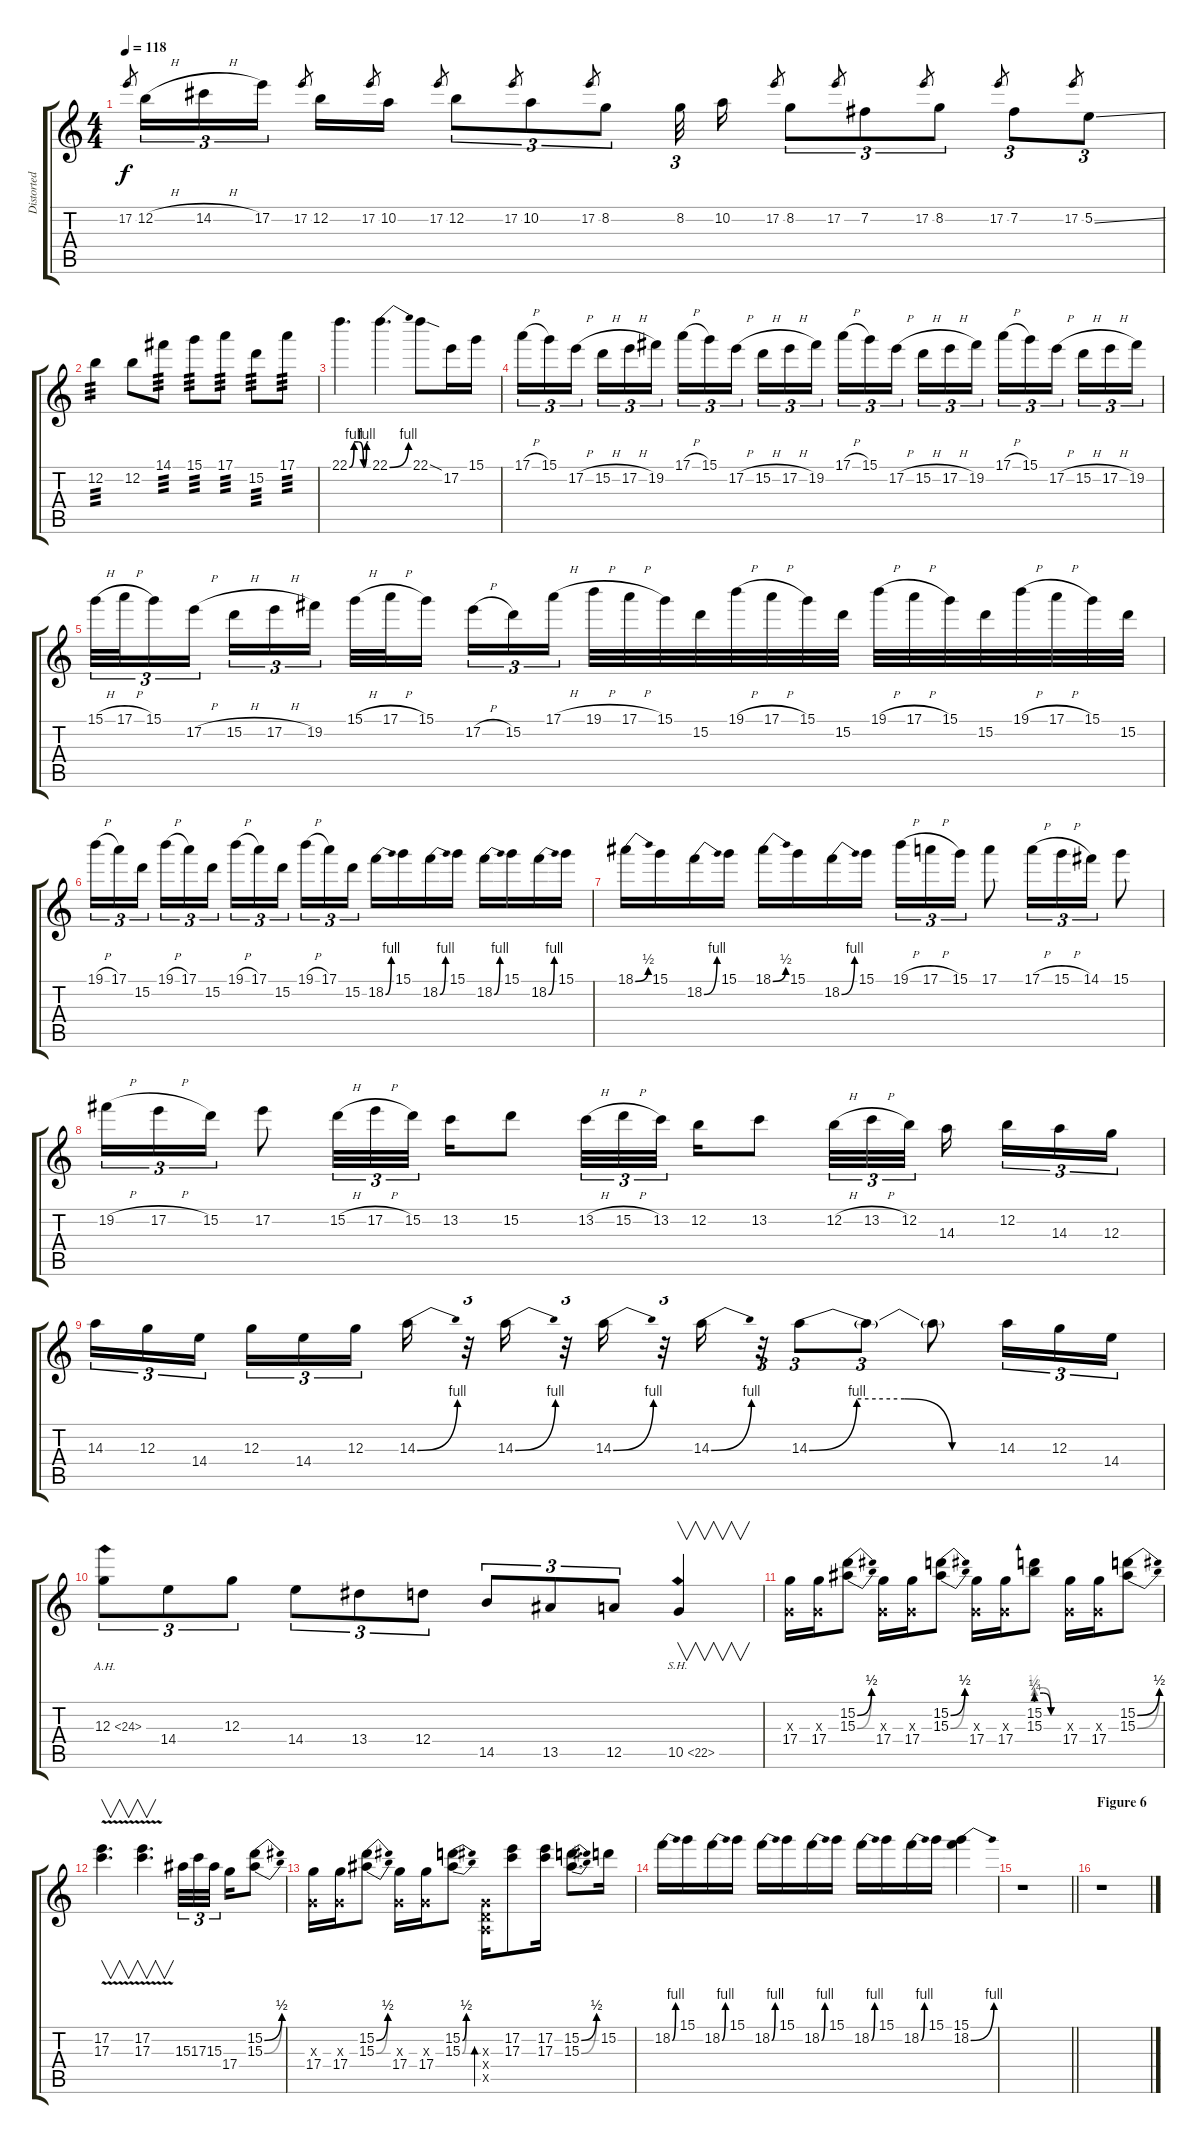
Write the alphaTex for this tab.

\track ("Distorted Solo Guitar \"Kirk Hammet\"" "Distorted ") {instrument distortionguitar}
\staff {score tabs}
\tuning (E4 B3 G3 D3 A2 E2) {hide}
\ts (4 4)
\tempo 118
\clef g2
\ks c
17.2.8{gr dy f} 12.2{h}.16{tu (3 2)} 14.2{h}.16{tu (3 2)} 17.2.16{tu (3 2)} 17.2.8{gr beam splitsecondary} 12.2.16 17.2.8{gr} 10.2.16 17.2.8{gr} 12.2.8{tu (3 2)} 17.2.8{gr} 10.2.8{tu (3 2)} 17.2.8{gr} 8.2.8{tu (3 2)} 8.2.32{tu (3 2) beam splitsecondary} 10.2.16 17.2.8{gr} 8.2.8{tu (3 2)} 17.2.8{gr} 7.2.8{tu (3 2)} 17.2.8{gr} 8.2.8{tu (3 2)} 17.2.8{gr} 7.2.8{tu (3 2)} 17.2.8{gr} 5.2{ss}.8{tu (3 2)} |
12.2.4{tp 3} 12.2.8 14.1.8{tp 3} 15.1.8{tp 3} 17.1.8{tp 3} 15.2.8{tp 3} 17.1.8{tp 3} |
22.1{be (custom 0 0 15 4 30 4 45 0 55 4 60 4)}.4{d} 22.1{be (bend 0 0 60 4)}.4{d} 22.1{sod}.8 17.2.16 15.1.16 |
17.1{h}.16{tu (3 2)} 15.1.16{tu (3 2)} 17.2{h}.16{tu (3 2) beam splitsecondary} 15.2{h}.16{tu (3 2)} 17.2{h}.16{tu (3 2)} 19.2.16{tu (3 2)} 17.1{h}.16{tu (3 2)} 15.1.16{tu (3 2)} 17.2{h}.16{tu (3 2) beam splitsecondary} 15.2{h}.16{tu (3 2)} 17.2{h}.16{tu (3 2)} 19.2.16{tu (3 2)} 17.1{h}.16{tu (3 2)} 15.1.16{tu (3 2)} 17.2{h}.16{tu (3 2) beam splitsecondary} 15.2{h}.16{tu (3 2)} 17.2{h}.16{tu (3 2)} 19.2.16{tu (3 2)} 17.1{h}.16{tu (3 2)} 15.1.16{tu (3 2)} 17.2{h}.16{tu (3 2) beam splitsecondary} 15.2{h}.16{tu (3 2)} 17.2{h}.16{tu (3 2)} 19.2.16{tu (3 2)} |
15.1{h}.32{tu (3 2)} 17.1{h}.32{tu (3 2)} 15.1.16{tu (3 2)} 17.2{h}.16{tu (3 2) beam splitsecondary} 15.2{h}.16{tu (3 2)} 17.2{h}.16{tu (3 2)} 19.2.16{tu (3 2)} 15.1{h}.32 17.1{h}.32 15.1.16{beam splitsecondary} 17.2{h}.16{tu (3 2)} 15.2.16{tu (3 2)} 17.1{h}.16{tu (3 2)} 19.1{h}.32 17.1{h}.32 15.1.32 15.2.32 19.1{h}.32 17.1{h}.32 15.1.32 15.2.32 19.1{h}.32 17.1{h}.32 15.1.32 15.2.32 19.1{h}.32 17.1{h}.32 15.1.32 15.2.32 |
19.1{h}.16{tu (3 2)} 17.1.16{tu (3 2)} 15.2.16{tu (3 2) beam splitsecondary} 19.1{h}.16{tu (3 2)} 17.1.16{tu (3 2)} 15.2.16{tu (3 2)} 19.1{h}.16{tu (3 2)} 17.1.16{tu (3 2)} 15.2.16{tu (3 2) beam splitsecondary} 19.1{h}.16{tu (3 2)} 17.1.16{tu (3 2)} 15.2.16{tu (3 2)} 18.2{be (bend 0 0 60 4)}.16 15.1.16 18.2{be (bend 0 0 60 4)}.16 15.1.16 18.2{be (bend 0 0 60 4)}.16 15.1.16 18.2{be (bend 0 0 60 4)}.16 15.1.16 |
18.1{be (bend 0 0 60 2)}.16 15.1.16 18.2{be (bend 0 0 60 4)}.16 15.1.16 18.1{be (bend 0 0 60 2)}.16 15.1.16 18.2{be (bend 0 0 60 4)}.16 15.1.16 19.1{h}.16{tu (3 2)} 17.1{h}.16{tu (3 2)} 15.1.16{tu (3 2)} 17.1.8 17.1{h}.16{tu (3 2)} 15.1{h}.16{tu (3 2)} 14.1.16{tu (3 2)} 15.1.8 |
19.2{h}.16{tu (3 2)} 17.2{h}.16{tu (3 2)} 15.2.16{tu (3 2)} 17.2.8 15.2{h}.32{tu (3 2)} 17.2{h}.32{tu (3 2)} 15.2.32{tu (3 2) beam splitsecondary} 13.2.16 15.2.8 13.2{h}.32{tu (3 2)} 15.2{h}.32{tu (3 2)} 13.2.32{tu (3 2) beam splitsecondary} 12.2.16 13.2.8 12.2{h}.32{tu (3 2)} 13.2{h}.32{tu (3 2)} 12.2.32{tu (3 2) beam splitsecondary} 14.3.16{beam splitsecondary} 12.2.16{tu (3 2)} 14.3.16{tu (3 2)} 12.3.16{tu (3 2)} |
14.3.16{tu (3 2)} 12.3.16{tu (3 2)} 14.4.16{tu (3 2) beam splitsecondary} 12.3.16{tu (3 2)} 14.4.16{tu (3 2)} 12.3.16{tu (3 2)} 14.3{be (bend 0 0 60 4)}.16 r.32{tu (3 2)} 14.3{be (bend 0 0 60 4)}.16 r.32{tu (3 2)} 14.3{be (bend 0 0 60 4)}.16 r.32{tu (3 2)} 14.3{be (bend 0 0 60 4)}.16 r.32{tu (3 2)} 14.3{be (custom 0 0 15 4 30 4 45 0 60 0)}.8{tu (3 2)} 14.3{t}.8{tu (3 2)} 14.3{t}.8 14.3.16{tu (3 2)} 12.3.16{tu (3 2)} 14.4.16{tu (3 2)} |
12.3{ah 12}.8{tu (3 2)} 14.4.8{tu (3 2)} 12.3.8{tu (3 2)} 14.4.8{tu (3 2)} 13.4.8{tu (3 2)} 12.4.8{tu (3 2)} 14.5.8{tu (3 2)} 13.5.8{tu (3 2)} 12.5.8{tu (3 2)} 10.5{sh 12}.4{v} |
(0.3{x} 17.4).16 (0.3{x} 17.4).16 (15.2{be (bend 0 0 60 2)} 15.3{be (bend 0 0 60 2)}).8 (0.3{x} 17.4).16 (0.3{x} 17.4).16 (15.2{be (bend 0 0 60 2)} 15.3{be (bend 0 0 60 2)}).8 (0.3{x} 17.4).16 (0.3{x} 17.4).16 (15.2{be (custom 0 1 20 1 40 0 60 0)} 15.3{be (custom 0 2 20 2 40 0 60 0)}).8 (0.3{x} 17.4).16 (0.3{x} 17.4).16 (15.2{be (bend 0 0 60 2)} 15.3{be (bend 0 0 60 2)}).8 |
(17.2 17.3{v}).4{v d} (17.2 17.3{v}).4{v d} 15.3.32{tu (3 2)} 17.3.32{tu (3 2)} 15.3.32{tu (3 2) beam splitsecondary} 17.4.16 (15.2{be (bend 0 0 60 2)} 15.3{be (bend 0 0 60 2)}).8 |
(0.3{x} 17.4).16 (0.3{x} 17.4).16 (15.2{be (bend 0 0 60 2)} 15.3{be (bend 0 0 60 2)}).8 (0.3{x} 17.4).16 (0.3{x} 17.4).16 (15.2{be (bend 0 0 60 2)} 15.3{be (bend 0 0 60 2)}).8 (0.3{x} 0.4{x} 0.5{x}).16{bd 30} (17.2 17.3).8 (17.2 17.3).16 (15.2{be (bend 0 0 60 2)} 15.3{be (bend 0 0 60 2)}).8{d} 15.2.16 |
18.2{be (bend 0 0 60 4)}.16 15.1.16 18.2{be (bend 0 0 60 4)}.16 15.1.16 18.2{be (bend 0 0 60 4)}.16 15.1.16 18.2{be (bend 0 0 60 4)}.16 15.1.16 18.2{be (bend 0 0 60 4)}.16 15.1.16 18.2{be (bend 0 0 60 4)}.16 15.1.16 (15.1 18.2{be (bend 0 0 60 4)}).4 |
\barLineRight lightlight
r.1 |
\section ("" "Figure 6")
r.1
